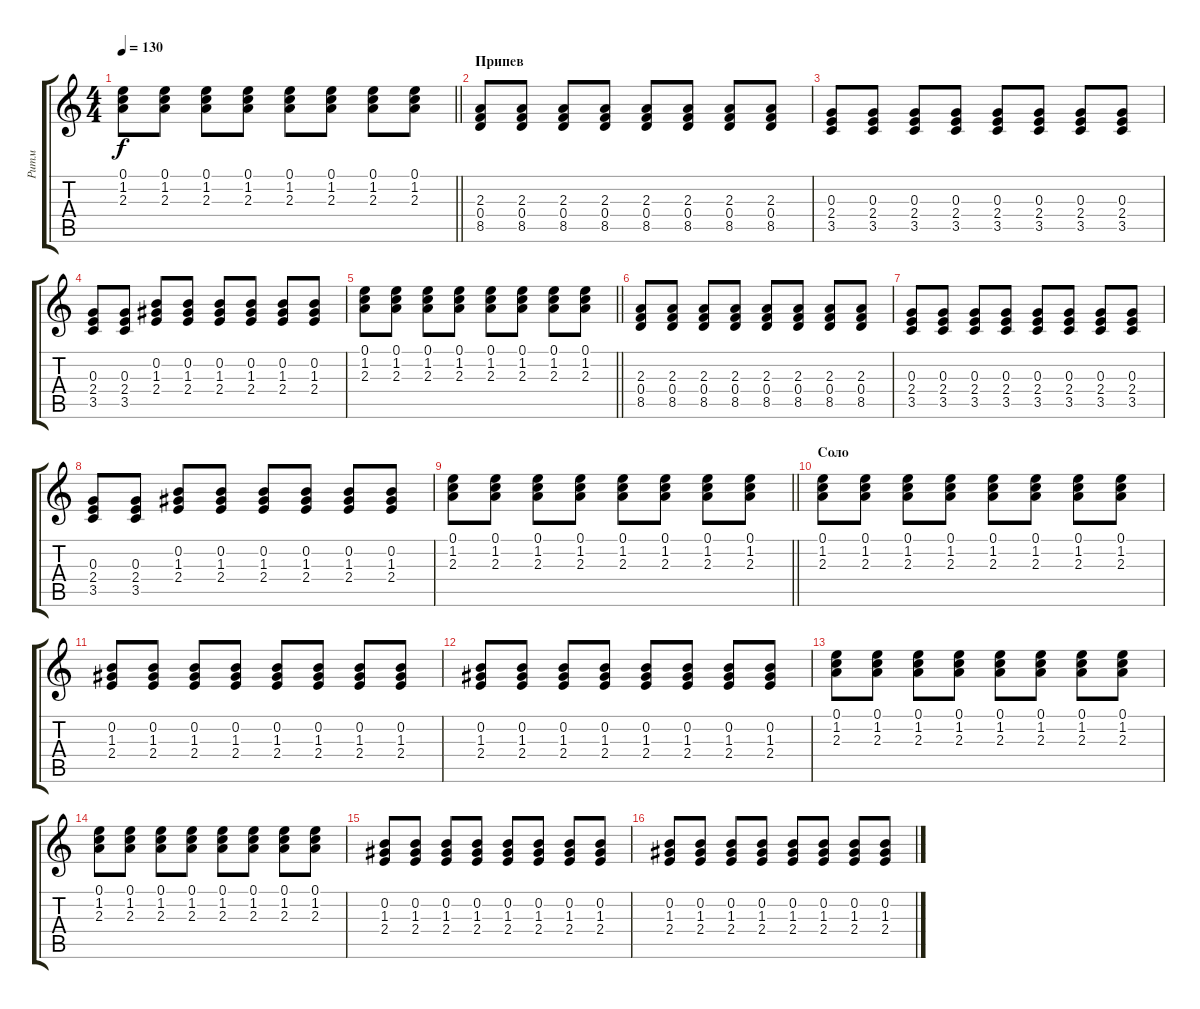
\track ("Ритм" "Ритм") {instrument acousticguitarsteel}
\staff {score tabs}
\tuning (E4 B3 G3 D3 A2 E2) {hide}
\ts (4 4)
\tempo 130
\clef g2
\barLineRight lightlight
\ks c
(0.1 1.2 2.3).8{dy f} (0.1 1.2 2.3).8 (0.1 1.2 2.3).8 (0.1 1.2 2.3).8 (0.1 1.2 2.3).8 (0.1 1.2 2.3).8 (0.1 1.2 2.3).8 (0.1 1.2 2.3).8 |
\section ("" "Припев")
(2.3 0.4 8.5).8 (2.3 0.4 8.5).8 (2.3 0.4 8.5).8 (2.3 0.4 8.5).8 (2.3 0.4 8.5).8 (2.3 0.4 8.5).8 (2.3 0.4 8.5).8 (2.3 0.4 8.5).8 |
(0.3 2.4 3.5).8 (0.3 2.4 3.5).8 (0.3 2.4 3.5).8 (0.3 2.4 3.5).8 (0.3 2.4 3.5).8 (0.3 2.4 3.5).8 (0.3 2.4 3.5).8 (0.3 2.4 3.5).8 |
(0.3 2.4 3.5).8 (0.3 2.4 3.5).8 (0.2 1.3 2.4).8 (0.2 1.3 2.4).8 (0.2 1.3 2.4).8 (0.2 1.3 2.4).8 (0.2 1.3 2.4).8 (0.2 1.3 2.4).8 |
\barLineRight lightlight
(0.1 1.2 2.3).8 (0.1 1.2 2.3).8 (0.1 1.2 2.3).8 (0.1 1.2 2.3).8 (0.1 1.2 2.3).8 (0.1 1.2 2.3).8 (0.1 1.2 2.3).8 (0.1 1.2 2.3).8 |
(2.3 0.4 8.5).8 (2.3 0.4 8.5).8 (2.3 0.4 8.5).8 (2.3 0.4 8.5).8 (2.3 0.4 8.5).8 (2.3 0.4 8.5).8 (2.3 0.4 8.5).8 (2.3 0.4 8.5).8 |
(0.3 2.4 3.5).8 (0.3 2.4 3.5).8 (0.3 2.4 3.5).8 (0.3 2.4 3.5).8 (0.3 2.4 3.5).8 (0.3 2.4 3.5).8 (0.3 2.4 3.5).8 (0.3 2.4 3.5).8 |
(0.3 2.4 3.5).8 (0.3 2.4 3.5).8 (0.2 1.3 2.4).8 (0.2 1.3 2.4).8 (0.2 1.3 2.4).8 (0.2 1.3 2.4).8 (0.2 1.3 2.4).8 (0.2 1.3 2.4).8 |
\barLineRight lightlight
(0.1 1.2 2.3).8 (0.1 1.2 2.3).8 (0.1 1.2 2.3).8 (0.1 1.2 2.3).8 (0.1 1.2 2.3).8 (0.1 1.2 2.3).8 (0.1 1.2 2.3).8 (0.1 1.2 2.3).8 |
\section ("" "Соло")
(0.1 1.2 2.3).8 (0.1 1.2 2.3).8 (0.1 1.2 2.3).8 (0.1 1.2 2.3).8 (0.1 1.2 2.3).8 (0.1 1.2 2.3).8 (0.1 1.2 2.3).8 (0.1 1.2 2.3).8 |
(0.2 1.3 2.4).8 (0.2 1.3 2.4).8 (0.2 1.3 2.4).8 (0.2 1.3 2.4).8 (0.2 1.3 2.4).8 (0.2 1.3 2.4).8 (0.2 1.3 2.4).8 (0.2 1.3 2.4).8 |
(0.2 1.3 2.4).8 (0.2 1.3 2.4).8 (0.2 1.3 2.4).8 (0.2 1.3 2.4).8 (0.2 1.3 2.4).8 (0.2 1.3 2.4).8 (0.2 1.3 2.4).8 (0.2 1.3 2.4).8 |
(0.1 1.2 2.3).8 (0.1 1.2 2.3).8 (0.1 1.2 2.3).8 (0.1 1.2 2.3).8 (0.1 1.2 2.3).8 (0.1 1.2 2.3).8 (0.1 1.2 2.3).8 (0.1 1.2 2.3).8 |
(0.1 1.2 2.3).8 (0.1 1.2 2.3).8 (0.1 1.2 2.3).8 (0.1 1.2 2.3).8 (0.1 1.2 2.3).8 (0.1 1.2 2.3).8 (0.1 1.2 2.3).8 (0.1 1.2 2.3).8 |
(0.2 1.3 2.4).8 (0.2 1.3 2.4).8 (0.2 1.3 2.4).8 (0.2 1.3 2.4).8 (0.2 1.3 2.4).8 (0.2 1.3 2.4).8 (0.2 1.3 2.4).8 (0.2 1.3 2.4).8 |
(0.2 1.3 2.4).8 (0.2 1.3 2.4).8 (0.2 1.3 2.4).8 (0.2 1.3 2.4).8 (0.2 1.3 2.4).8 (0.2 1.3 2.4).8 (0.2 1.3 2.4).8 (0.2 1.3 2.4).8
